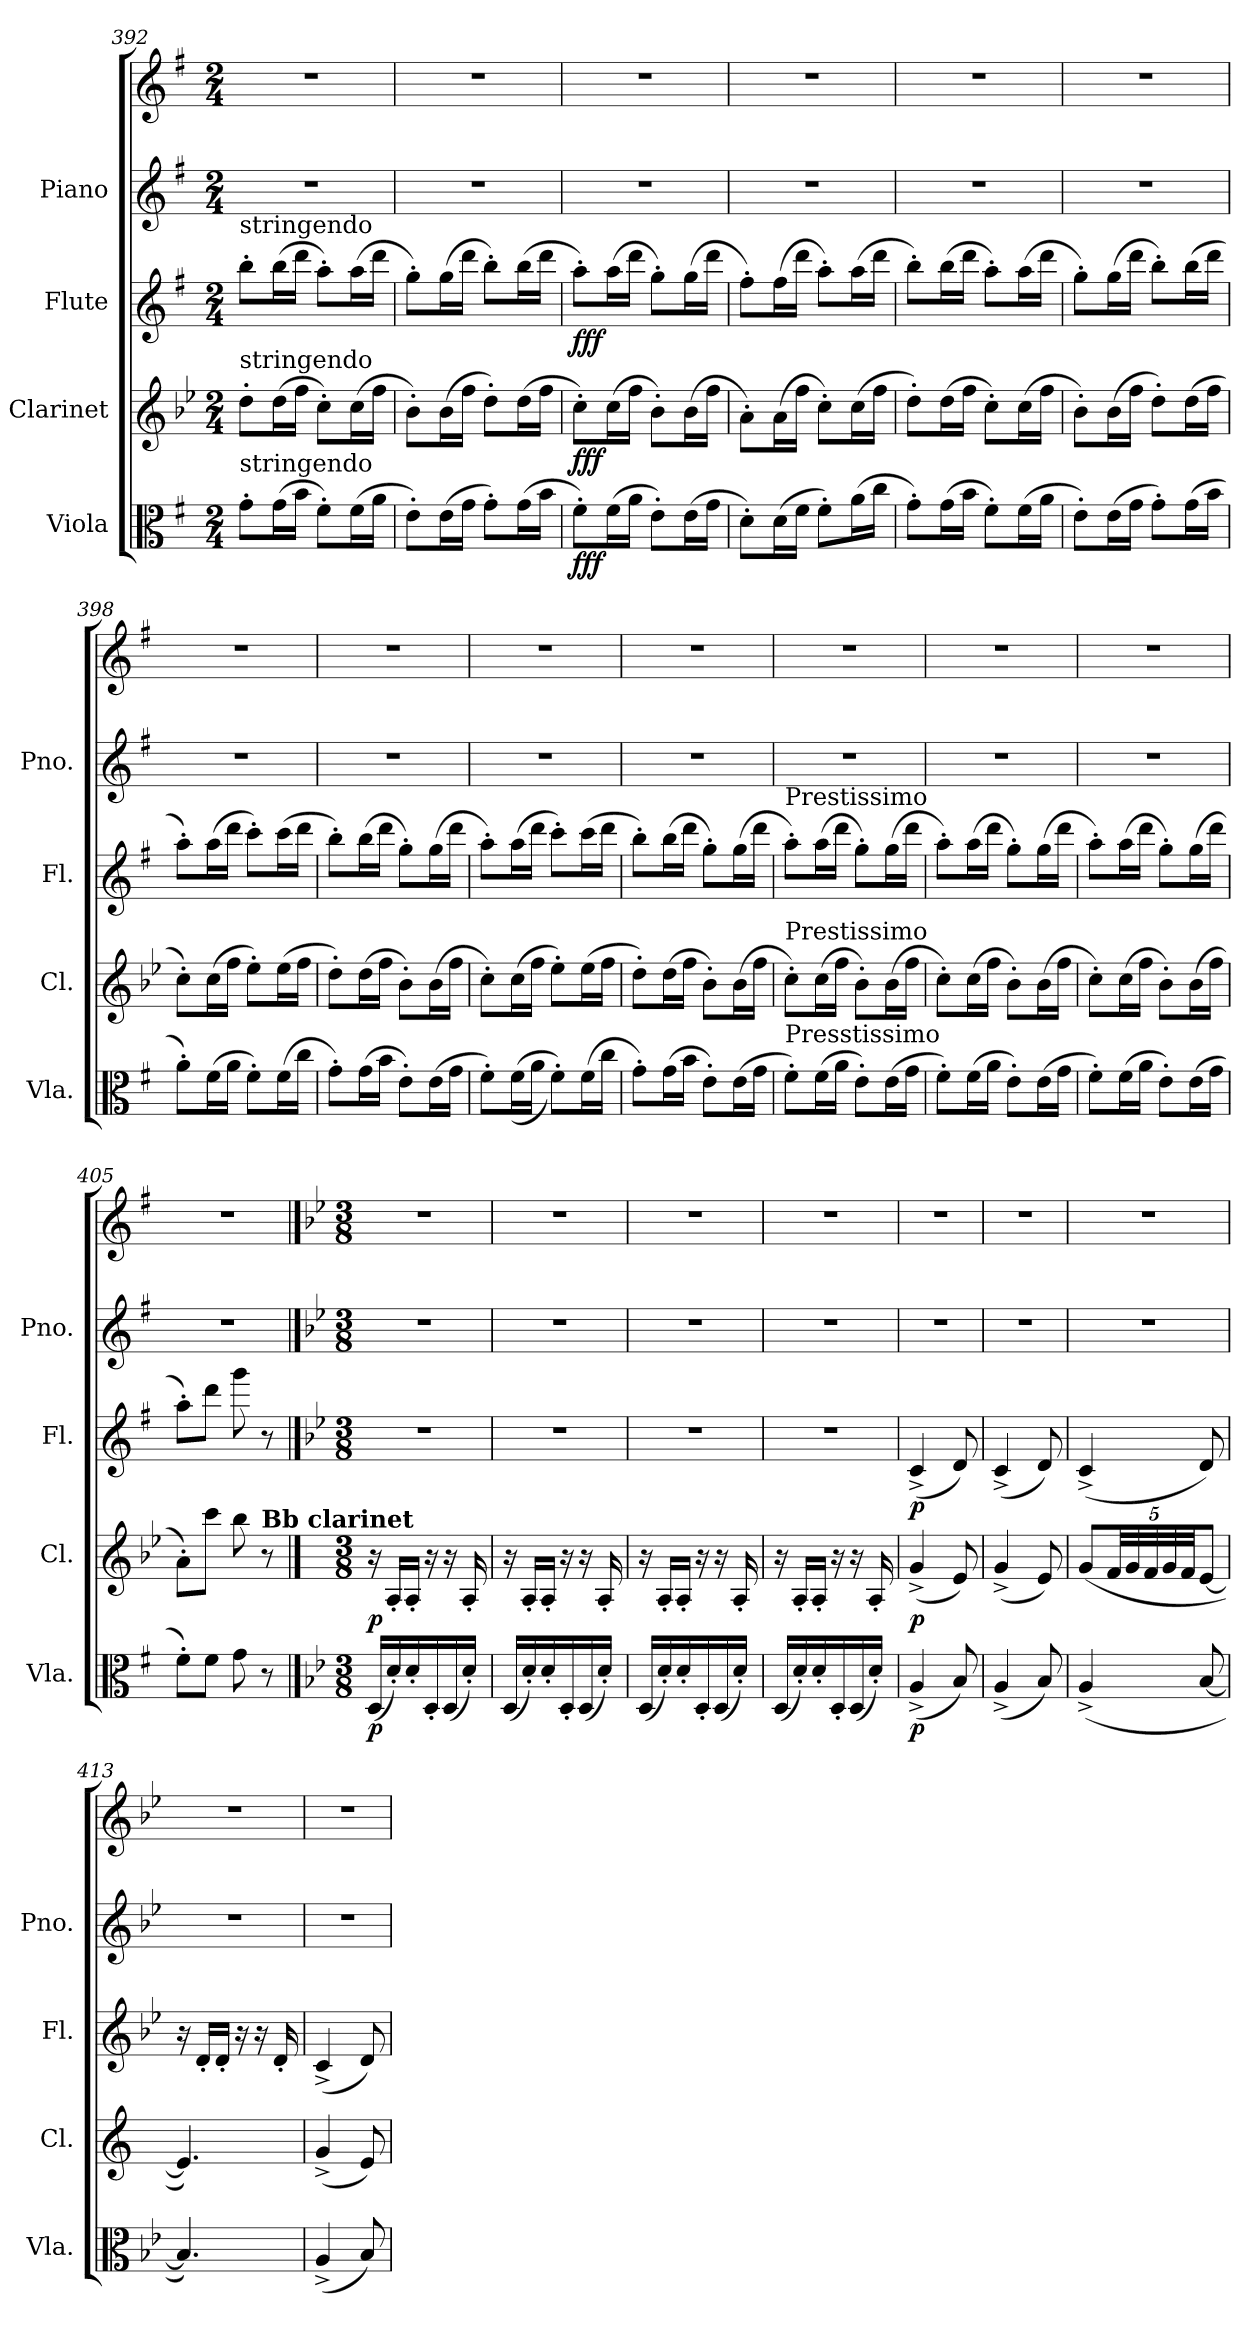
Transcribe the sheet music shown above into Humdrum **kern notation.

**kern	**dynam	**kern	**dynam	**kern	**dynam	**kern	**kern
*part4	*part4	*part3	*part3	*part2	*part2	*part1	*part1
*staff5	*staff5	*staff4	*staff4	*staff3	*staff3	*staff2	*staff1
*I"Viola	*	*I"Clarinet	*	*I"Flute	*	*I"Piano	*
*I'Vla.	*	*I'Cl.	*	*I'Fl.	*	*I'Pno.	*
*clefC3	*	*clefG2	*	*clefG2	*	*clefG2	*clefG2
*	*	*ITrd2c3	*	*	*	*	*
*k[f#]	*	*k[f#]	*	*k[f#]	*	*k[f#]	*k[f#]
*M2/4	*	*M2/4	*	*M2/4	*	*M2/4	*M2/4
=392	=392	=392	=392	=392	=392	=392	=392
!	!	!	!	!LO:TX:a:t=stringendo	!	!	!
!	!	!LO:TX:a:t=stringendo	!	!	!	!	!
!LO:TX:a:t=stringendo	!	!	!	!	!	!	!
8g'\L	.	8b'\L	.	8bb'\L	.	2r	2r
(>16g\L	.	(>16b\L	.	(>16bb\L	.	.	.
16b\JJ	.	16dd\JJ	.	16ddd\JJ	.	.	.
8f#'\L)	.	8a'\L)	.	8aa'\L)	.	.	.
(>16f#\L	.	(>16a\L	.	(>16aa\L	.	.	.
16a\JJ	.	16dd\JJ	.	16ddd\JJ	.	.	.
=393	=393	=393	=393	=393	=393	=393	=393
8e'\L)	.	8g'\L)	.	8gg'\L)	.	2r	2r
(>16e\L	.	(>16g\L	.	(>16gg\L	.	.	.
16g\JJ	.	16dd\JJ	.	16ddd\JJ	.	.	.
8g'\L)	.	8b'\L)	.	8bb'\L)	.	.	.
(>16g\L	.	(>16b\L	.	(>16bb\L	.	.	.
16b\JJ	.	16dd\JJ	.	16ddd\JJ	.	.	.
=394	=394	=394	=394	=394	=394	=394	=394
!	!LO:DY:b	!	!LO:DY:b	!	!LO:DY:b	!	!
8f#'\L)	fff	8a'\L)	fff	8aa'\L)	fff	2r	2r
(>16f#\L	.	(>16a\L	.	(>16aa\L	.	.	.
16a\JJ	.	16dd\JJ	.	16ddd\JJ	.	.	.
8e'\L)	.	8g'\L)	.	8gg'\L)	.	.	.
(>16e\L	.	(>16g\L	.	(>16gg\L	.	.	.
16g\JJ	.	16dd\JJ	.	16ddd\JJ	.	.	.
=395	=395	=395	=395	=395	=395	=395	=395
8d'\L)	.	8f#'\L)	.	8ff#'\L)	.	2r	2r
(>16d\L	.	(>16f#\L	.	(>16ff#\L	.	.	.
16f#\JJ	.	16dd\JJ	.	16ddd\JJ	.	.	.
8f#'\L)	.	8a'\L)	.	8aa'\L)	.	.	.
(>16a\L	.	(>16a\L	.	(>16aa\L	.	.	.
16cc\JJ	.	16dd\JJ	.	16ddd\JJ	.	.	.
!!LO:PB:g=z
=396	=396	=396	=396	=396	=396	=396	=396
8g'\L)	.	8b'\L)	.	8bb'\L)	.	2r	2r
(>16g\L	.	(>16b\L	.	(>16bb\L	.	.	.
16b\JJ	.	16dd\JJ	.	16ddd\JJ	.	.	.
8f#'\L)	.	8a'\L)	.	8aa'\L)	.	.	.
(>16f#\L	.	(>16a\L	.	(>16aa\L	.	.	.
16a\JJ	.	16dd\JJ	.	16ddd\JJ	.	.	.
=397	=397	=397	=397	=397	=397	=397	=397
8e'\L)	.	8g'\L)	.	8gg'\L)	.	2r	2r
(>16e\L	.	(>16g\L	.	(>16gg\L	.	.	.
16g\JJ	.	16dd\JJ	.	16ddd\JJ	.	.	.
8g'\L)	.	8b'\L)	.	8bb'\L)	.	.	.
(>16g\L	.	(>16b\L	.	(>16bb\L	.	.	.
16b\JJ	.	16dd\JJ	.	16ddd\JJ	.	.	.
=398	=398	=398	=398	=398	=398	=398	=398
8a'\L)	.	8a'\L)	.	8aa'\L)	.	2r	2r
(>16f#\L	.	(>16a\L	.	(>16aa\L	.	.	.
16a\JJ	.	16dd\JJ	.	16ddd\JJ	.	.	.
8f#'\L)	.	8cc'\L)	.	8ccc'\L)	.	.	.
(>16f#\L	.	(>16cc\L	.	(>16ccc\L	.	.	.
16cc\JJ	.	16dd\JJ	.	16ddd\JJ	.	.	.
=399	=399	=399	=399	=399	=399	=399	=399
8g'\L)	.	8b'\L)	.	8bb'\L)	.	2r	2r
(>16g\L	.	(>16b\L	.	(>16bb\L	.	.	.
16b\JJ	.	16dd\JJ	.	16ddd\JJ	.	.	.
8e'\L)	.	8g'\L)	.	8gg'\L)	.	.	.
(>16e\L	.	(>16g\L	.	(>16gg\L	.	.	.
16g\JJ	.	16dd\JJ	.	16ddd\JJ	.	.	.
=400	=400	=400	=400	=400	=400	=400	=400
8f#'\L)	.	8a'\L)	.	8aa'\L)	.	2r	2r
(>(>16f#\L	.	(>16a\L	.	(>16aa\L	.	.	.
16a\JJ	.	16dd\JJ	.	16ddd\JJ	.	.	.
8f#'\L))	.	8cc'\L)	.	8ccc'\L)	.	.	.
(>16f#\L	.	(>16cc\L	.	(>16ccc\L	.	.	.
16cc\JJ	.	16dd\JJ	.	16ddd\JJ	.	.	.
!!LO:LB:g=z
=401	=401	=401	=401	=401	=401	=401	=401
8g'\L)	.	8b'\L)	.	8bb'\L)	.	2r	2r
(>16g\L	.	(>16b\L	.	(>16bb\L	.	.	.
16b\JJ	.	16dd\JJ	.	16ddd\JJ	.	.	.
8e'\L)	.	8g'\L)	.	8gg'\L)	.	.	.
(>16e\L	.	(>16g\L	.	(>16gg\L	.	.	.
16g\JJ	.	16dd\JJ	.	16ddd\JJ	.	.	.
=402	=402	=402	=402	=402	=402	=402	=402
!	!	!	!	!LO:TX:a:t=Prestissimo	!	!	!
!	!	!LO:TX:a:t=Prestissimo	!	!	!	!	!
!LO:TX:a:t=Presstissimo	!	!	!	!	!	!	!
8f#'\L)	.	8a'\L)	.	8aa'\L)	.	2r	2r
(>16f#\L	.	(>16a\L	.	(>16aa\L	.	.	.
16a\JJ	.	16dd\JJ	.	16ddd\JJ	.	.	.
8e'\L)	.	8g'\L)	.	8gg'\L)	.	.	.
(>16e\L	.	(>16g\L	.	(>16gg\L	.	.	.
16g\JJ	.	16dd\JJ	.	16ddd\JJ	.	.	.
=403	=403	=403	=403	=403	=403	=403	=403
8f#'\L)	.	8a'\L)	.	8aa'\L)	.	2r	2r
(>16f#\L	.	(>16a\L	.	(>16aa\L	.	.	.
16a\JJ	.	16dd\JJ	.	16ddd\JJ	.	.	.
8e'\L)	.	8g'\L)	.	8gg'\L)	.	.	.
(>16e\L	.	(>16g\L	.	(>16gg\L	.	.	.
16g\JJ	.	16dd\JJ	.	16ddd\JJ	.	.	.
=404	=404	=404	=404	=404	=404	=404	=404
8f#'\L)	.	8a'\L)	.	8aa'\L)	.	2r	2r
(>16f#\L	.	(>16a\L	.	(>16aa\L	.	.	.
16a\JJ	.	16dd\JJ	.	16ddd\JJ	.	.	.
8e'\L)	.	8g'\L)	.	8gg'\L)	.	.	.
(>16e\L	.	(>16g\L	.	(>16gg\L	.	.	.
16g\JJ	.	16dd\JJ	.	16ddd\JJ	.	.	.
=405	=405	=405	=405	=405	=405	=405	=405
8f#'\L)	.	8f#'\L)	.	8aa'\L)	.	2r	2r
8f#\J	.	8aa\J	.	8ddd\J	.	.	.
8g\	.	8gg\	.	8ggg\	.	.	.
!	!	!LO:TX:a:B:t=Bb clarinet	!	!	!	!	!
8r	.	8r	.	8r	.	.	.
!!LO:LB:g=z
==406	==406	==406	==406	==406	==406	==406	==406
*k[b-e-]	*	*k[f#c#g#]	*	*k[b-e-]	*	*k[b-e-]	*k[b-e-]
*M3/8	*	*M3/8	*	*M3/8	*	*M3/8	*M3/8
*	*	*	*	*	*	*	*MM45
!	!LO:DY:b	!	!LO:DY:b	!	!	!	!
(<16D/LL	p	16r	p	4.r	.	4.r	4.r
16d'/)	.	16F#'/LL	.	.	.	.	.
16d'/	.	16F#'/JJ	.	.	.	.	.
16D'/	.	16r	.	.	.	.	.
(<16D/	.	16r	.	.	.	.	.
16d'/JJ)	.	16F#'/	.	.	.	.	.
=407	=407	=407	=407	=407	=407	=407	=407
(<16D/LL	.	16r	.	4.r	.	4.r	4.r
16d'/)	.	16F#'/LL	.	.	.	.	.
16d'/	.	16F#'/JJ	.	.	.	.	.
16D'/	.	16r	.	.	.	.	.
(<16D/	.	16r	.	.	.	.	.
16d'/JJ)	.	16F#'/	.	.	.	.	.
=408	=408	=408	=408	=408	=408	=408	=408
(<16D/LL	.	16r	.	4.r	.	4.r	4.r
16d'/)	.	16F#'/LL	.	.	.	.	.
16d'/	.	16F#'/JJ	.	.	.	.	.
16D'/	.	16r	.	.	.	.	.
(<16D/	.	16r	.	.	.	.	.
16d'/JJ)	.	16F#'/	.	.	.	.	.
=409	=409	=409	=409	=409	=409	=409	=409
(<16D/LL	.	16r	.	4.r	.	4.r	4.r
16d'/)	.	16F#'/LL	.	.	.	.	.
16d'/	.	16F#'/JJ	.	.	.	.	.
16D'/	.	16r	.	.	.	.	.
(<16D/	.	16r	.	.	.	.	.
16d'/JJ)	.	16F#'/	.	.	.	.	.
=410	=410	=410	=410	=410	=410	=410	=410
!	!LO:DY:b	!	!LO:DY:b	!	!LO:DY:b	!	!
(<4A^/	p	(<4e^/	p	(<4c^/	p	4.r	4.r
8B-/)	.	8c#/)	.	8d/)	.	.	.
=411	=411	=411	=411	=411	=411	=411	=411
(<4A^/	.	(<4e^/	.	(<4c^/	.	4.r	4.r
8B-/)	.	8c#/)	.	8d/)	.	.	.
=412	=412	=412	=412	=412	=412	=412	=412
(<4A^/	.	(<8e/L	.	(<4c^/	.	4.r	4.r
*	*	*Xbrackettup	*	*	*	*	*
.	.	40d/LL	.	.	.	.	.
.	.	40e/	.	.	.	.	.
.	.	40d/	.	.	.	.	.
.	.	40e/	.	.	.	.	.
.	.	40d/JJ	.	.	.	.	.
[8B-/	.	[8c#/J	.	8d/)	.	.	.
!!LO:PB:g=z
=413	=413	=413	=413	=413	=413	=413	=413
4.B-/])	.	4.c#/])	.	16r	.	4.r	4.r
.	.	.	.	16d'/LL	.	.	.
.	.	.	.	16d'/JJ	.	.	.
.	.	.	.	16r	.	.	.
.	.	.	.	16r	.	.	.
.	.	.	.	16d'/	.	.	.
=414	=414	=414	=414	=414	=414	=414	=414
(<4A^/	.	(<4e^/	.	(<4c^/	.	4.r	4.r
8B-/)	.	8c#/)	.	8d/)	.	.	.
=	=	=	=	=	=	=	=
*-	*-	*-	*-	*-	*-	*-	*-
